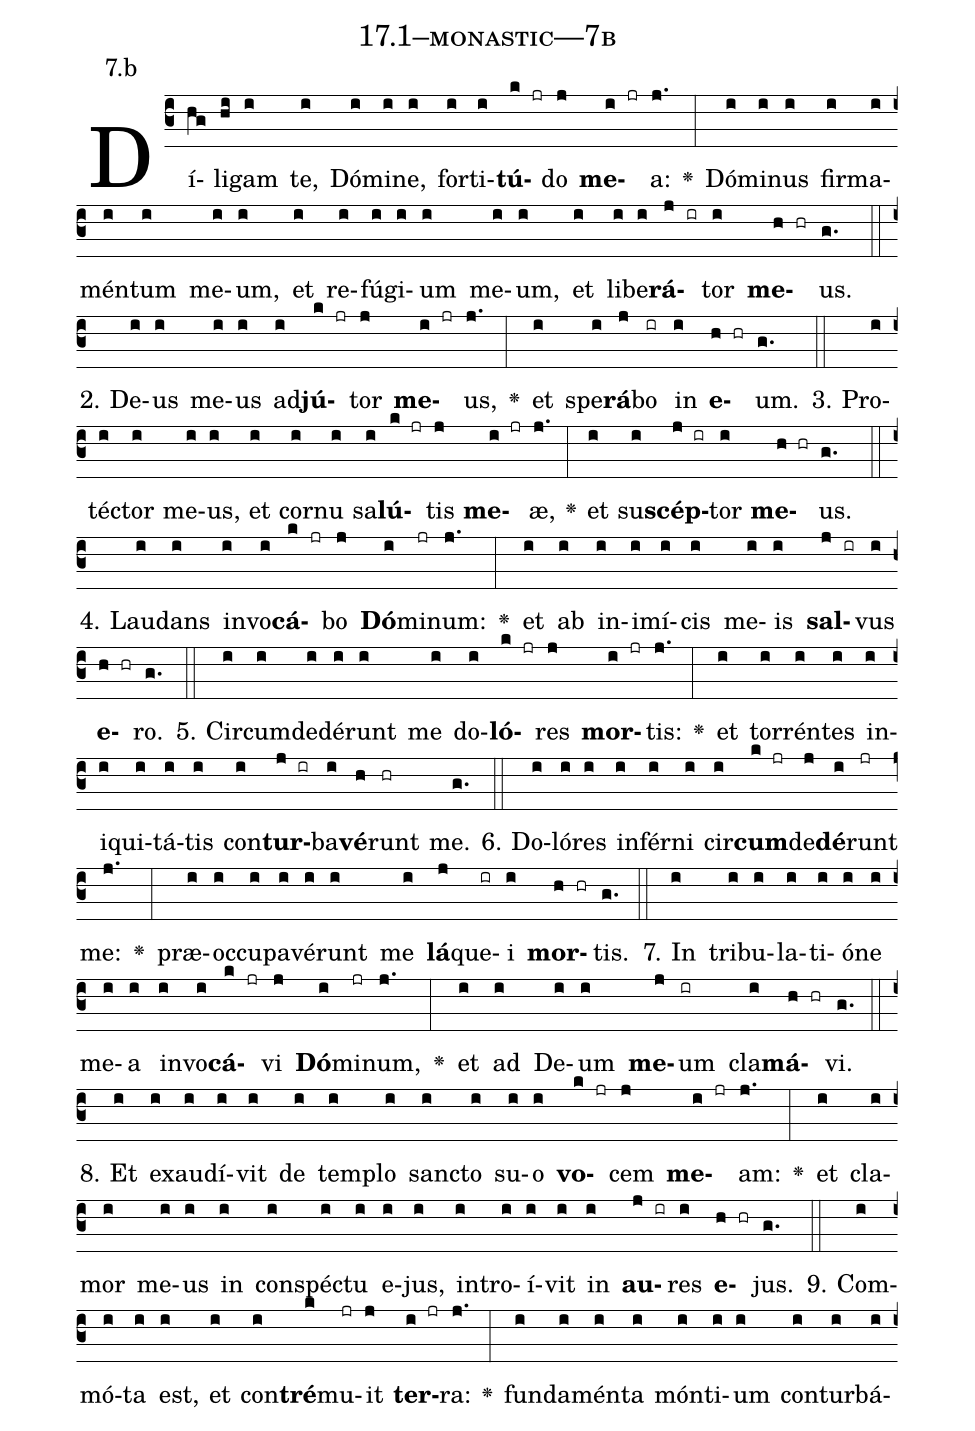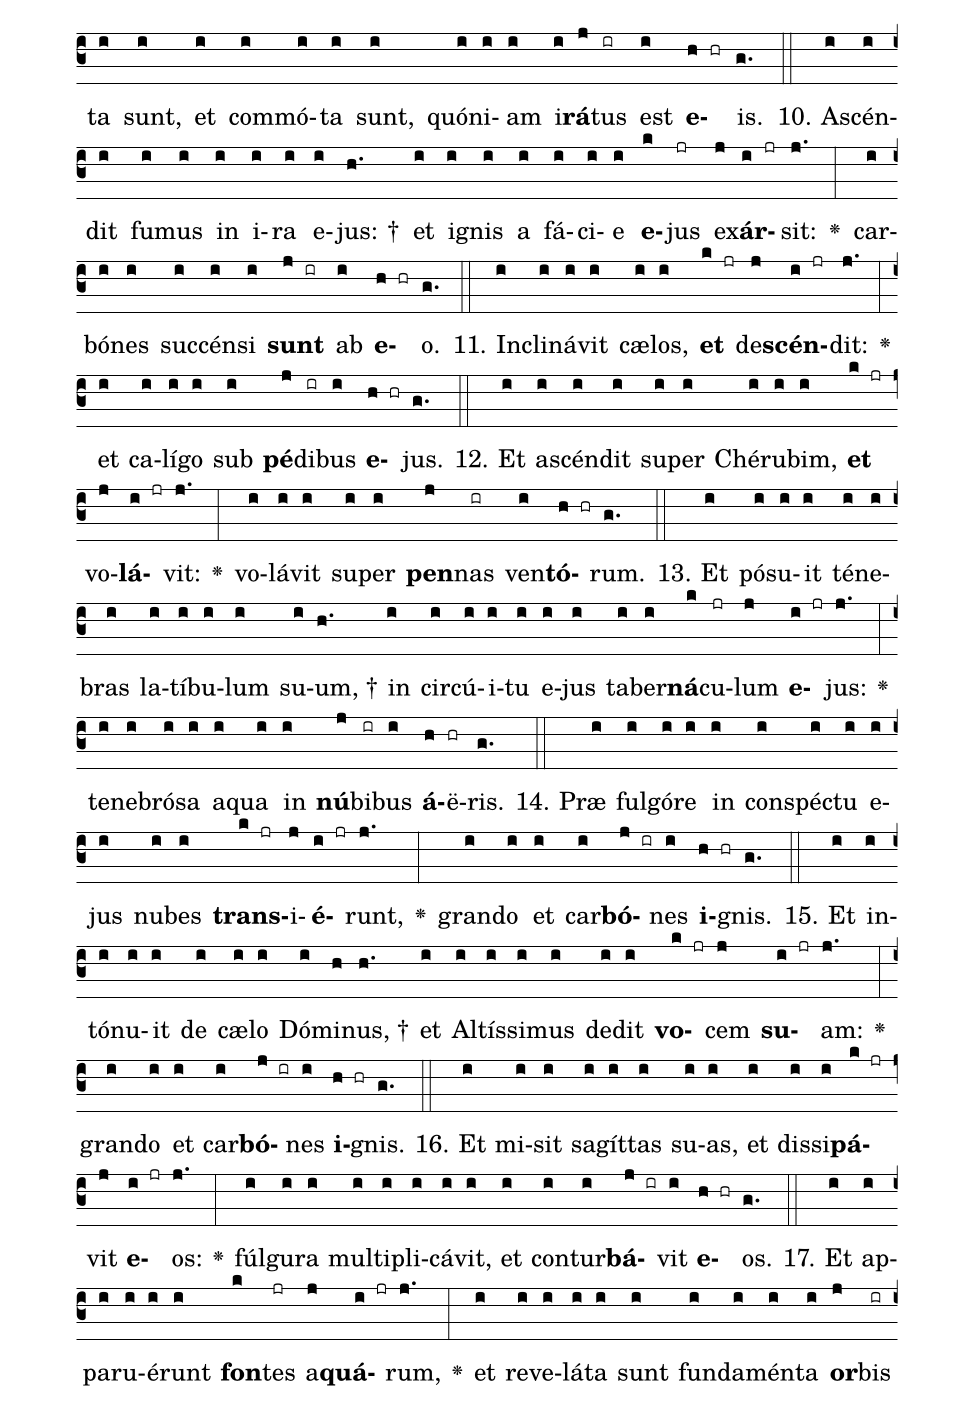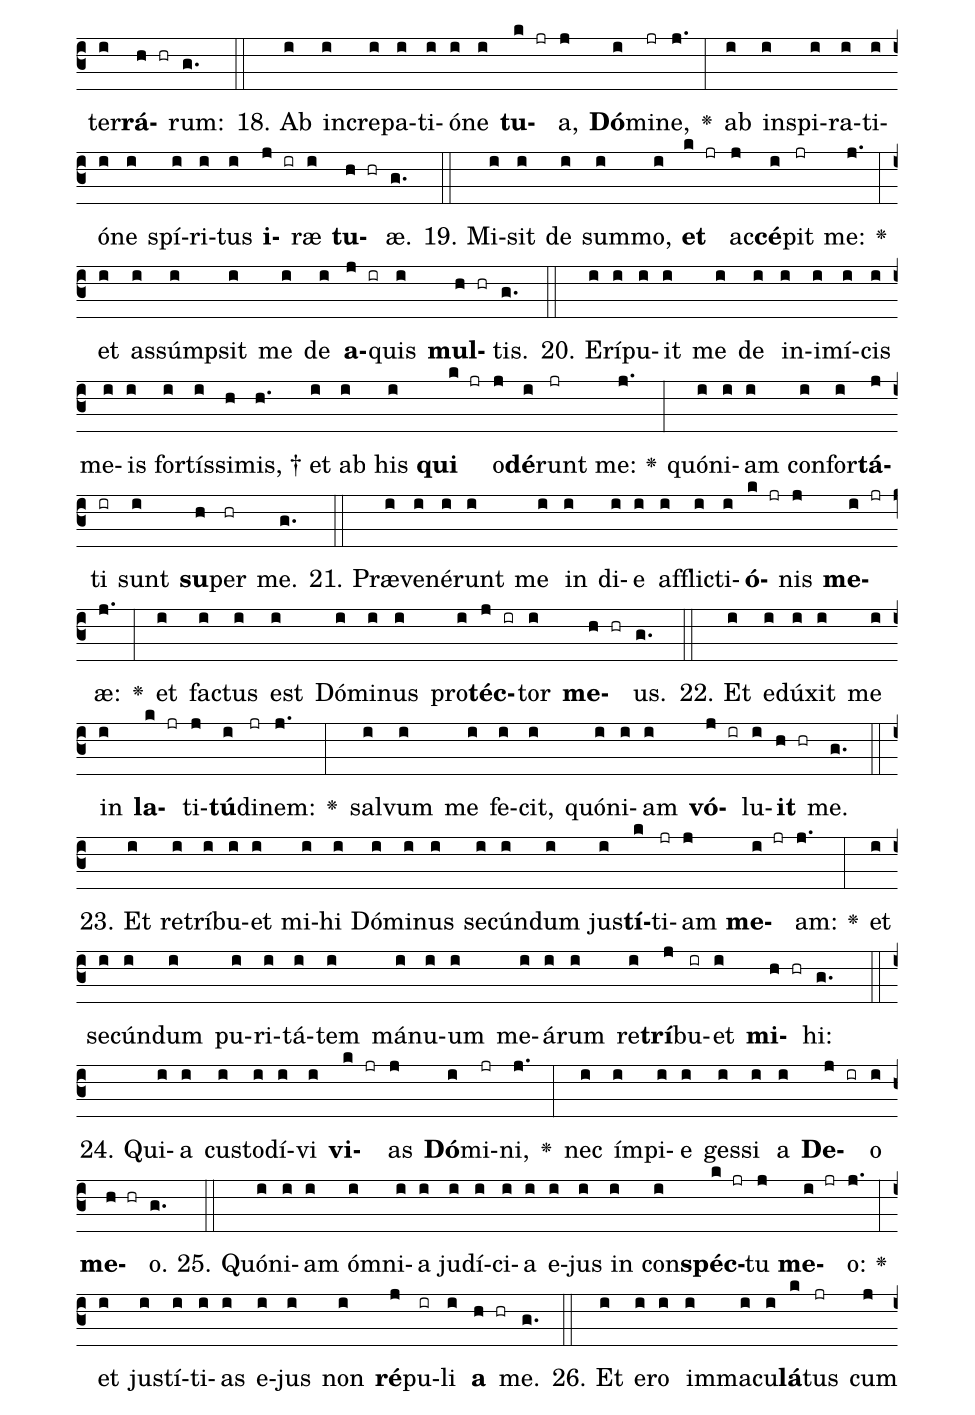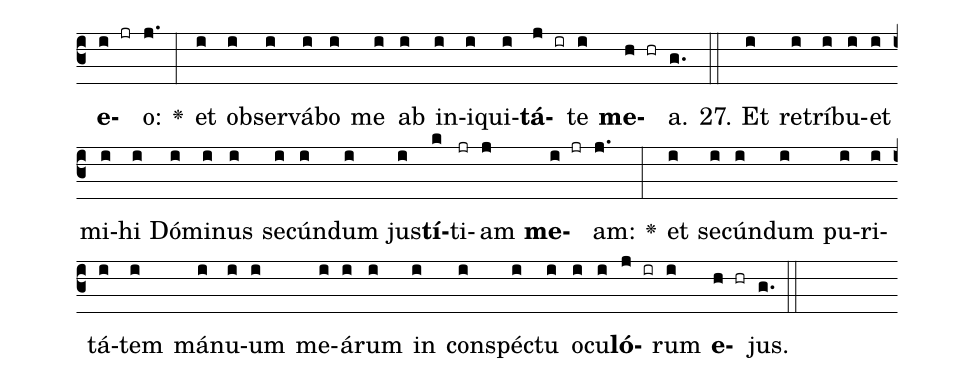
name: 17.1--monastic---7b;
annotation: 7.b;
%%
(c3)Dí(hg)li(hi)gam(i) te,(i) Dó(i)mi(i)ne,(i) for(i)ti(i)<b>tú</b>(k jr)do(j) <b>me</b>(i jr)a:(j.) <v>\greheightstar</v>(:) Dó(i)mi(i)nus(i) fir(i)ma(i)mén(i)tum(i) me(i)um,(i) et(i) re(i)fú(i)gi(i)um(i) me(i)um,(i) et(i) li(i)be(i)<b>rá</b>(j ir)tor(i) <b>me</b>(h hr)us.(g.) (::)
2. De(i)us(i) me(i)us(i) ad(i)<b>jú</b>(k jr)tor(j) <b>me</b>(i jr)us,(j.) <v>\greheightstar</v>(:) et(i) spe(i)<b>rá</b>(j)bo(ir) in(i) <b>e</b>(h hr)um.(g.) (::)
3. Pro(i)téc(i)tor(i) me(i)us,(i) et(i) cor(i)nu(i) sa(i)<b>lú</b>(k jr)tis(j) <b>me</b>(i jr)æ,(j.) <v>\greheightstar</v>(:) et(i) su(i)<b>scép</b>(j ir)tor(i) <b>me</b>(h hr)us.(g.) (::)
4. Lau(i)dans(i) in(i)vo(i)<b>cá</b>(k jr)bo(j) <b>Dó</b>(i)mi(jr)num:(j.) <v>\greheightstar</v>(:) et(i) ab(i) in(i)i(i)mí(i)cis(i) me(i)is(i) <b>sal</b>(j ir)vus(i) <b>e</b>(h hr)ro.(g.) (::)
5. Cir(i)cum(i)de(i)dé(i)runt(i) me(i) do(i)<b>ló</b>(k jr)res(j) <b>mor</b>(i jr)tis:(j.) <v>\greheightstar</v>(:) et(i) tor(i)rén(i)tes(i) in(i)i(i)qui(i)tá(i)tis(i) con(i)<b>tur</b>(j ir)ba(i)<b>vé</b>(h)runt(hr) me.(g.) (::)
6. Do(i)ló(i)res(i) in(i)fér(i)ni(i) cir(i)<b>cum</b>(k jr)de(j)<b>dé</b>(i)runt(jr) me:(j.) <v>\greheightstar</v>(:) præ(i)oc(i)cu(i)pa(i)vé(i)runt(i) me(i) <b>lá</b>(j)que(ir)i(i) <b>mor</b>(h hr)tis.(g.) (::)
7. In(i) tri(i)bu(i)la(i)ti(i)ó(i)ne(i) me(i)a(i) in(i)vo(i)<b>cá</b>(k jr)vi(j) <b>Dó</b>(i)mi(jr)num,(j.) <v>\greheightstar</v>(:) et(i) ad(i) De(i)um(i) <b>me</b>(j)um(ir) cla(i)<b>má</b>(h hr)vi.(g.) (::)
8. Et(i) ex(i)au(i)dí(i)vit(i) de(i) tem(i)plo(i) sanc(i)to(i) su(i)o(i) <b>vo</b>(k jr)cem(j) <b>me</b>(i jr)am:(j.) <v>\greheightstar</v>(:) et(i) cla(i)mor(i) me(i)us(i) in(i) con(i)spéc(i)tu(i) e(i)jus,(i) in(i)tro(i)í(i)vit(i) in(i) <b>au</b>(j ir)res(i) <b>e</b>(h hr)jus.(g.) (::)
9. Com(i)mó(i)ta(i) est,(i) et(i) con(i)<b>tré</b>(k)mu(jr)it(j) <b>ter</b>(i jr)ra:(j.) <v>\greheightstar</v>(:) fun(i)da(i)mén(i)ta(i) món(i)ti(i)um(i) con(i)tur(i)bá(i)ta(i) sunt,(i) et(i) com(i)mó(i)ta(i) sunt,(i) quón(i)i(i)am(i) i(i)<b>rá</b>(j)tus(ir) est(i) <b>e</b>(h hr)is.(g.) (::)
10. A(i)scén(i)dit(i) fu(i)mus(i) in(i) i(i)ra(i) e(i)jus: †(h.) et(i) i(i)gnis(i) a(i) fá(i)ci(i)e(i) <b>e</b>(k)jus(jr) ex(j)<b>ár</b>(i jr)sit:(j.) <v>\greheightstar</v>(:) car(i)bó(i)nes(i) suc(i)cén(i)si(i) <b>sunt</b>(j ir) ab(i) <b>e</b>(h hr)o.(g.) (::)
11. In(i)cli(i)ná(i)vit(i) cæ(i)los,(i) <b>et</b>(k jr) de(j)<b>scén</b>(i jr)dit:(j.) <v>\greheightstar</v>(:) et(i) ca(i)lí(i)go(i) sub(i) <b>pé</b>(j)di(ir)bus(i) <b>e</b>(h hr)jus.(g.) (::)
12. Et(i) a(i)scén(i)dit(i) su(i)per(i) Ché(i)ru(i)bim,(i) <b>et</b>(k jr) vo(j)<b>lá</b>(i jr)vit:(j.) <v>\greheightstar</v>(:) vo(i)lá(i)vit(i) su(i)per(i) <b>pen</b>(j)nas(ir) ven(i)<b>tó</b>(h hr)rum.(g.) (::)
13. Et(i) pó(i)su(i)it(i) té(i)ne(i)bras(i) la(i)tí(i)bu(i)lum(i) su(i)um, †(h.) in(i) cir(i)cú(i)i(i)tu(i) e(i)jus(i) ta(i)ber(i)<b>ná</b>(k)cu(jr)lum(j) <b>e</b>(i jr)jus:(j.) <v>\greheightstar</v>(:) te(i)ne(i)bró(i)sa(i) a(i)qua(i) in(i) <b>nú</b>(j)bi(ir)bus(i) <b>á</b>(h)ë(hr)ris.(g.) (::)
14. Præ(i) ful(i)gó(i)re(i) in(i) con(i)spéc(i)tu(i) e(i)jus(i) nu(i)bes(i) <b>trans</b>(k jr)i(j)<b>é</b>(i jr)runt,(j.) <v>\greheightstar</v>(:) gran(i)do(i) et(i) car(i)<b>bó</b>(j ir)nes(i) <b>i</b>(h hr)gnis.(g.) (::)
15. Et(i) in(i)tó(i)nu(i)it(i) de(i) cæ(i)lo(i) Dó(i)mi(h)nus, †(h.) et(i) Al(i)tís(i)si(i)mus(i) de(i)dit(i) <b>vo</b>(k jr)cem(j) <b>su</b>(i jr)am:(j.) <v>\greheightstar</v>(:) gran(i)do(i) et(i) car(i)<b>bó</b>(j ir)nes(i) <b>i</b>(h hr)gnis.(g.) (::)
16. Et(i) mi(i)sit(i) sa(i)gít(i)tas(i) su(i)as,(i) et(i) dis(i)si(i)<b>pá</b>(k jr)vit(j) <b>e</b>(i jr)os:(j.) <v>\greheightstar</v>(:) fúl(i)gu(i)ra(i) mul(i)ti(i)pli(i)cá(i)vit,(i) et(i) con(i)tur(i)<b>bá</b>(j ir)vit(i) <b>e</b>(h hr)os.(g.) (::)
17. Et(i) ap(i)pa(i)ru(i)é(i)runt(i) <b>fon</b>(k)tes(jr) a(j)<b>quá</b>(i jr)rum,(j.) <v>\greheightstar</v>(:) et(i) re(i)ve(i)lá(i)ta(i) sunt(i) fun(i)da(i)mén(i)ta(i) <b>or</b>(j)bis(ir) ter(i)<b>rá</b>(h hr)rum:(g.) (::)
18. Ab(i) in(i)cre(i)pa(i)ti(i)ó(i)ne(i) <b>tu</b>(k jr)a,(j) <b>Dó</b>(i)mi(jr)ne,(j.) <v>\greheightstar</v>(:) ab(i) in(i)spi(i)ra(i)ti(i)ó(i)ne(i) spí(i)ri(i)tus(i) <b>i</b>(j ir)ræ(i) <b>tu</b>(h hr)æ.(g.) (::)
19. Mi(i)sit(i) de(i) sum(i)mo,(i) <b>et</b>(k jr) ac(j)<b>cé</b>(i)pit(jr) me:(j.) <v>\greheightstar</v>(:) et(i) as(i)súmp(i)sit(i) me(i) de(i) <b>a</b>(j ir)quis(i) <b>mul</b>(h hr)tis.(g.) (::)
20. E(i)rí(i)pu(i)it(i) me(i) de(i) in(i)i(i)mí(i)cis(i) me(i)is(i) for(i)tís(i)si(h)mis, †(h.) et(i) ab(i) his(i) <b>qui</b>(k jr) o(j)<b>dé</b>(i)runt(jr) me:(j.) <v>\greheightstar</v>(:) quón(i)i(i)am(i) con(i)for(i)<b>tá</b>(j)ti(ir) sunt(i) <b>su</b>(h)per(hr) me.(g.) (::)
21. Præ(i)ve(i)né(i)runt(i) me(i) in(i) di(i)e(i) af(i)flic(i)ti(i)<b>ó</b>(k jr)nis(j) <b>me</b>(i jr)æ:(j.) <v>\greheightstar</v>(:) et(i) fac(i)tus(i) est(i) Dó(i)mi(i)nus(i) pro(i)<b>téc</b>(j ir)tor(i) <b>me</b>(h hr)us.(g.) (::)
22. Et(i) e(i)dú(i)xit(i) me(i) in(i) <b>la</b>(k jr)ti(j)<b>tú</b>(i)di(jr)nem:(j.) <v>\greheightstar</v>(:) sal(i)vum(i) me(i) fe(i)cit,(i) quón(i)i(i)am(i) <b>vó</b>(j ir)lu(i)<b>it</b>(h hr) me.(g.) (::)
23. Et(i) re(i)trí(i)bu(i)et(i) mi(i)hi(i) Dó(i)mi(i)nus(i) se(i)cún(i)dum(i) jus(i)<b>tí</b>(k)ti(jr)am(j) <b>me</b>(i jr)am:(j.) <v>\greheightstar</v>(:) et(i) se(i)cún(i)dum(i) pu(i)ri(i)tá(i)tem(i) má(i)nu(i)um(i) me(i)á(i)rum(i) re(i)<b>trí</b>(j)bu(ir)et(i) <b>mi</b>(h hr)hi:(g.) (::)
24. Qui(i)a(i) cus(i)to(i)dí(i)vi(i) <b>vi</b>(k jr)as(j) <b>Dó</b>(i)mi(jr)ni,(j.) <v>\greheightstar</v>(:) nec(i) ím(i)pi(i)e(i) ges(i)si(i) a(i) <b>De</b>(j ir)o(i) <b>me</b>(h hr)o.(g.) (::)
25. Quón(i)i(i)am(i) óm(i)ni(i)a(i) ju(i)dí(i)ci(i)a(i) e(i)jus(i) in(i) con(i)<b>spéc</b>(k jr)tu(j) <b>me</b>(i jr)o:(j.) <v>\greheightstar</v>(:) et(i) jus(i)tí(i)ti(i)as(i) e(i)jus(i) non(i) <b>ré</b>(j)pu(ir)li(i) <b>a</b>(h hr) me.(g.) (::)
26. Et(i) e(i)ro(i) im(i)ma(i)cu(i)<b>lá</b>(k)tus(jr) cum(j) <b>e</b>(i jr)o:(j.) <v>\greheightstar</v>(:) et(i) ob(i)ser(i)vá(i)bo(i) me(i) ab(i) in(i)i(i)qui(i)<b>tá</b>(j ir)te(i) <b>me</b>(h hr)a.(g.) (::)
27. Et(i) re(i)trí(i)bu(i)et(i) mi(i)hi(i) Dó(i)mi(i)nus(i) se(i)cún(i)dum(i) jus(i)<b>tí</b>(k)ti(jr)am(j) <b>me</b>(i jr)am:(j.) <v>\greheightstar</v>(:) et(i) se(i)cún(i)dum(i) pu(i)ri(i)tá(i)tem(i) má(i)nu(i)um(i) me(i)á(i)rum(i) in(i) con(i)spéc(i)tu(i) o(i)cu(i)<b>ló</b>(j ir)rum(i) <b>e</b>(h hr)jus.(g.) (::)
